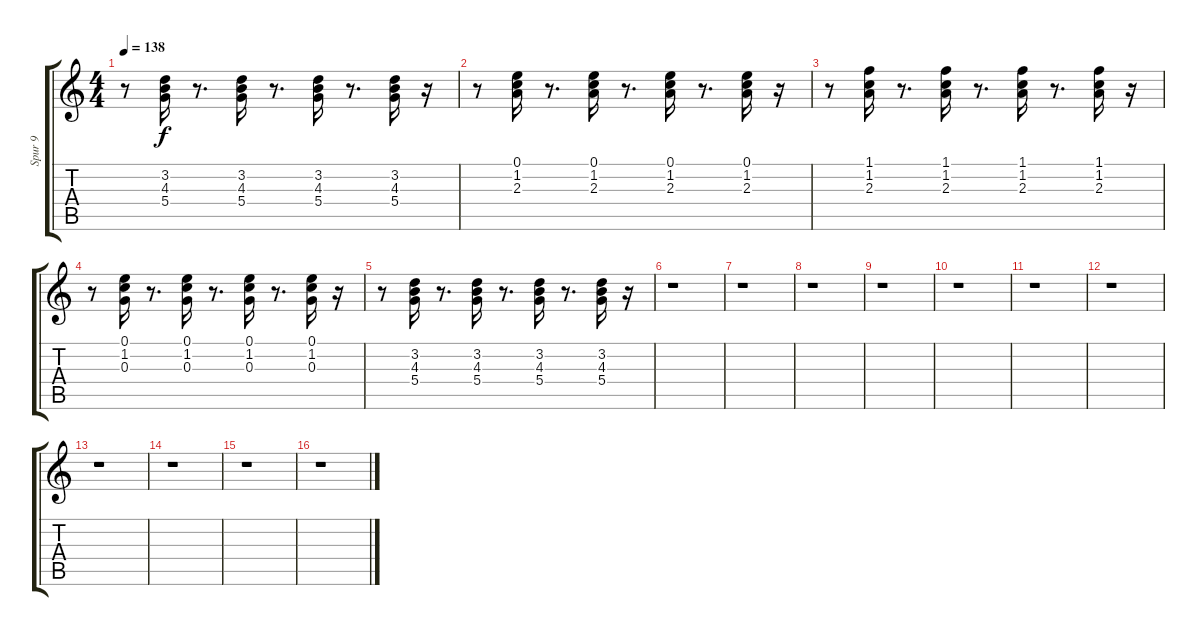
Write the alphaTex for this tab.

\track ("Spur 9" "Spur 9") {instrument electricguitarmuted}
\staff {score tabs}
\tuning (E4 B3 G3 D3 A2 E2) {hide}
\ts (4 4)
\tempo 138
\clef g2
\ks c
r.8{dy f} (3.2 4.3 5.4).16 r.8{d} (3.2 4.3 5.4).16 r.8{d} (3.2 4.3 5.4).16 r.8{d} (3.2 4.3 5.4).16 r.16 |
r.8 (0.1 1.2 2.3).16 r.8{d} (0.1 1.2 2.3).16 r.8{d} (0.1 1.2 2.3).16 r.8{d} (0.1 1.2 2.3).16 r.16 |
r.8 (1.1 1.2 2.3).16 r.8{d} (1.1 1.2 2.3).16 r.8{d} (1.1 1.2 2.3).16 r.8{d} (1.1 1.2 2.3).16 r.16 |
r.8 (0.1 1.2 0.3).16 r.8{d} (0.1 1.2 0.3).16 r.8{d} (0.1 1.2 0.3).16 r.8{d} (0.1 1.2 0.3).16 r.16 |
r.8 (3.2 4.3 5.4).16 r.8{d} (3.2 4.3 5.4).16 r.8{d} (3.2 4.3 5.4).16 r.8{d} (3.2 4.3 5.4).16 r.16 |
r.1 |
r.1 |
r.1 |
r.1 |
r.1 |
r.1 |
r.1 |
r.1 |
r.1 |
r.1 |
r.1
